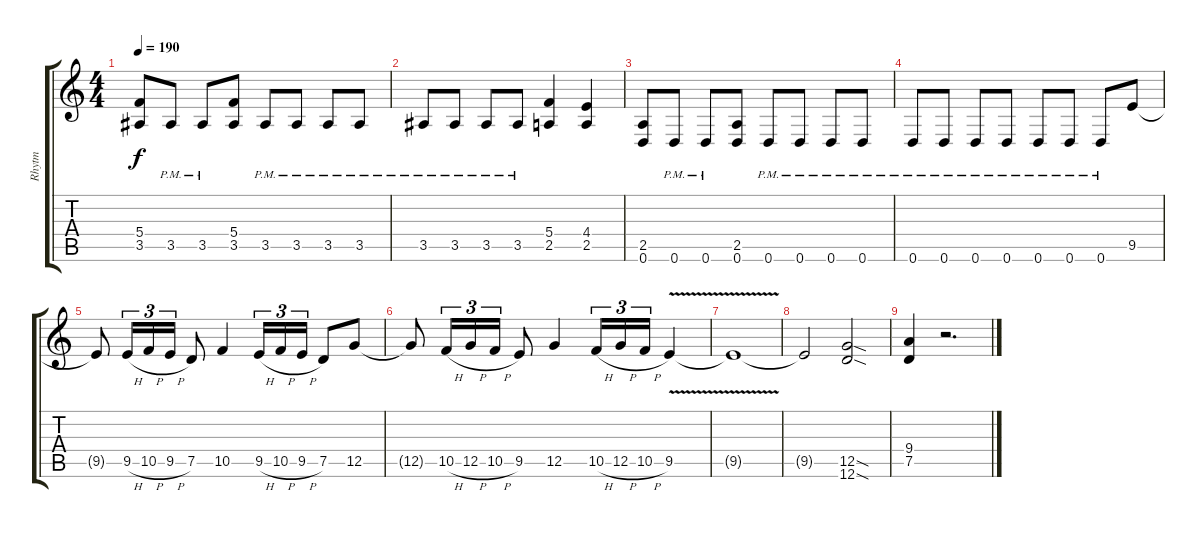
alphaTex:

\track ("Rhytm" "Rhytm") {instrument distortionguitar}
\staff {score tabs}
\tuning (D4 A3 F3 C3 G2 D2) {hide}
\ts (4 4)
\tempo 190
\clef g2
\ks c
(5.4 3.5).8{dy f} 3.5{pm}.8 3.5{pm}.8 (5.4 3.5).8 3.5{pm}.8 3.5{pm}.8 3.5{pm}.8 3.5{pm}.8 |
3.5{pm}.8 3.5{pm}.8 3.5{pm}.8 3.5{pm}.8 (5.4 2.5).4 (4.4 2.5).4 |
(2.5 0.6).8 0.6{pm}.8 0.6{pm}.8 (2.5 0.6).8 0.6{pm}.8 0.6{pm}.8 0.6{pm}.8 0.6{pm}.8 |
0.6{pm}.8 0.6{pm}.8 0.6{pm}.8 0.6{pm}.8 0.6{pm}.8 0.6{pm}.8 0.6{pm}.8 9.5.8 |
9.5{t}.8 9.5{h}.16{tu (3 2)} 10.5{h}.16{tu (3 2)} 9.5{h}.16{tu (3 2)} 7.5.8 10.5.4 9.5{h}.16{tu (3 2)} 10.5{h}.16{tu (3 2)} 9.5{h}.16{tu (3 2)} 7.5.8 12.5.8 |
12.5{t}.8 10.5{h}.16{tu (3 2)} 12.5{h}.16{tu (3 2)} 10.5{h}.16{tu (3 2)} 9.5.8 12.5.4 10.5{h}.16{tu (3 2)} 12.5{h}.16{tu (3 2)} 10.5{h}.16{tu (3 2)} 9.5{v}.4 |
9.5{t}.1 |
9.5{t}.2 (12.5{sod} 12.6{sod}).2 |
(9.4 7.5).4 r.2{d}
